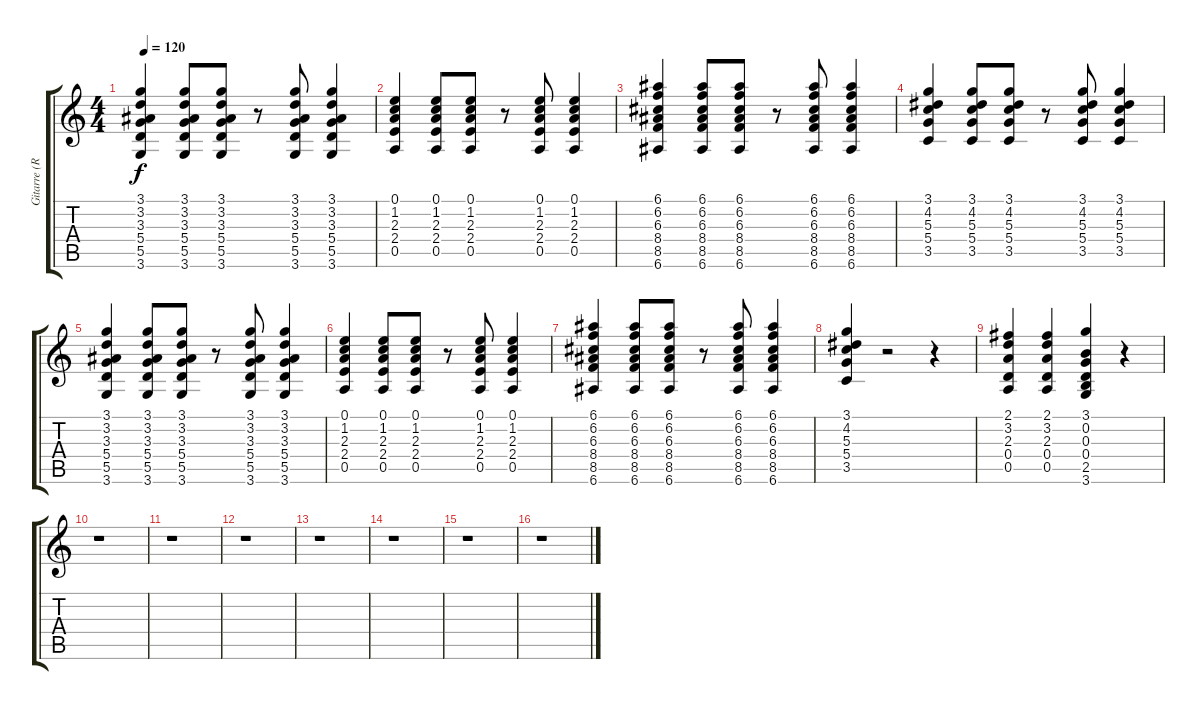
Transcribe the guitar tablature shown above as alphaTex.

\track ("Gitarre (Rytthmus)" "Gitarre (R") {instrument acousticguitarsteel}
\staff {score tabs}
\tuning (E4 B3 G3 D3 A2 E2) {hide}
\ts (4 4)
\tempo 120
\clef g2
\ks c
(3.1 3.2 3.3 5.4 5.5 3.6).4{dy f} (3.1 3.2 3.3 5.4 5.5 3.6).8 (3.1 3.2 3.3 5.4 5.5 3.6).8 r.8 (3.1 3.2 3.3 5.4 5.5 3.6).8 (3.1 3.2 3.3 5.4 5.5 3.6).4 |
(0.1 1.2 2.3 2.4 0.5).4 (0.1 1.2 2.3 2.4 0.5).8 (0.1 1.2 2.3 2.4 0.5).8 r.8 (0.1 1.2 2.3 2.4 0.5).8 (0.1 1.2 2.3 2.4 0.5).4 |
(6.1 6.2 6.3 8.4 8.5 6.6).4 (6.1 6.2 6.3 8.4 8.5 6.6).8 (6.1 6.2 6.3 8.4 8.5 6.6).8 r.8 (6.1 6.2 6.3 8.4 8.5 6.6).8 (6.1 6.2 6.3 8.4 8.5 6.6).4 |
(3.1 4.2 5.3 5.4 3.5).4 (3.1 4.2 5.3 5.4 3.5).8 (3.1 4.2 5.3 5.4 3.5).8 r.8 (3.1 4.2 5.3 5.4 3.5).8 (3.1 4.2 5.3 5.4 3.5).4 |
(3.1 3.2 3.3 5.4 5.5 3.6).4 (3.1 3.2 3.3 5.4 5.5 3.6).8 (3.1 3.2 3.3 5.4 5.5 3.6).8 r.8 (3.1 3.2 3.3 5.4 5.5 3.6).8 (3.1 3.2 3.3 5.4 5.5 3.6).4 |
(0.1 1.2 2.3 2.4 0.5).4 (0.1 1.2 2.3 2.4 0.5).8 (0.1 1.2 2.3 2.4 0.5).8 r.8 (0.1 1.2 2.3 2.4 0.5).8 (0.1 1.2 2.3 2.4 0.5).4 |
(6.1 6.2 6.3 8.4 8.5 6.6).4 (6.1 6.2 6.3 8.4 8.5 6.6).8 (6.1 6.2 6.3 8.4 8.5 6.6).8 r.8 (6.1 6.2 6.3 8.4 8.5 6.6).8 (6.1 6.2 6.3 8.4 8.5 6.6).4 |
(3.1 4.2 5.3 5.4 3.5).4 r.2 r.4 |
(2.1 3.2 2.3 0.4 0.5).4 (2.1 3.2 2.3 0.4 0.5).4 (3.1 0.2 0.3 0.4 2.5 3.6).4 r.4 |
r.1 |
r.1 |
r.1 |
r.1 |
r.1 |
r.1 |
r.1
